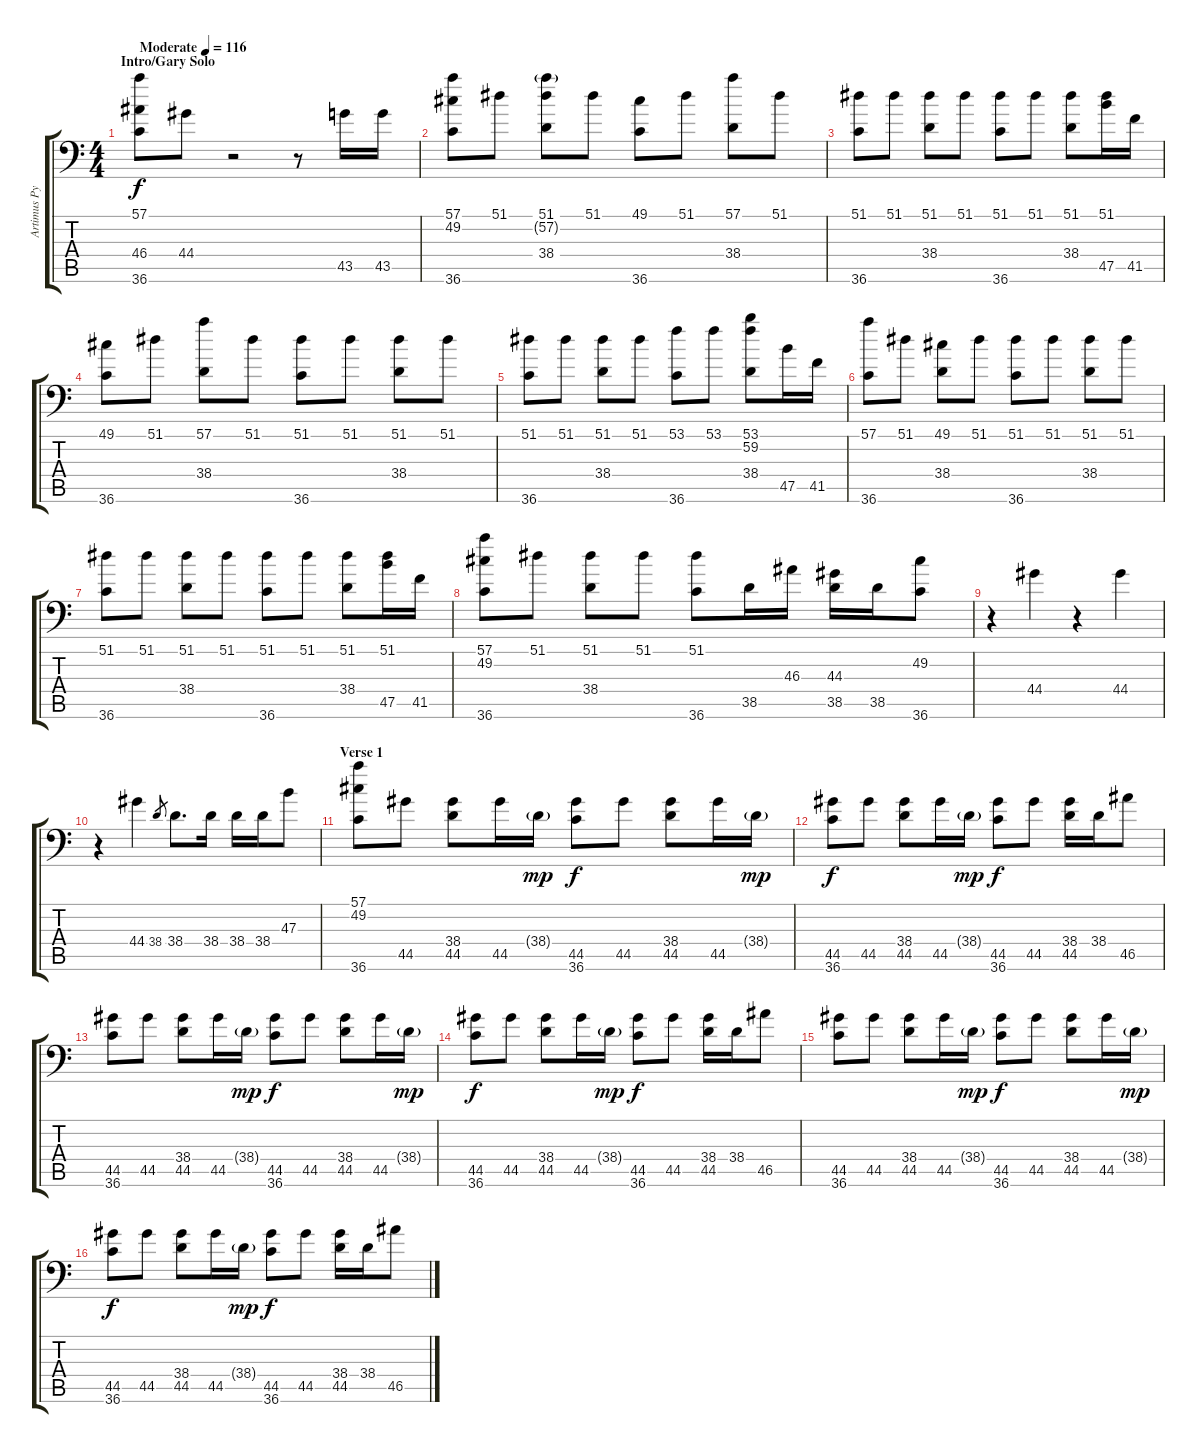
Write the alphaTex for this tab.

\track ("Artimus Pyle" "Artimus Py") {instrument acousticgrandpiano}
\staff {score tabs}
\tuning (C-1 C-1 C-1 C-1 C-1 C-1) {hide}
\ts (4 4)
\section ("" "Intro/Gary Solo")
\tempo (116 "Moderate")
\clef f4
\ks c
(57.1 46.4 36.6).8{dy f instrument acousticgrandpiano} 44.4.8 r.2 r.8 43.5.16 43.5.16 |
(57.1 49.2 36.6).8 51.1.8 (51.1 57.2{g} 38.4).8 51.1.8 (49.1 36.6).8 51.1.8 (57.1 38.4).8 51.1.8 |
(51.1 36.6).8 51.1.8 (51.1 38.4).8 51.1.8 (51.1 36.6).8 51.1.8 (51.1 38.4).8 (51.1 47.5).16 41.5.16 |
(49.1 36.6).8 51.1.8 (57.1 38.4).8 51.1.8 (51.1 36.6).8 51.1.8 (51.1 38.4).8 51.1.8 |
(51.1 36.6).8 51.1.8 (51.1 38.4).8 51.1.8 (53.1 36.6).8 53.1.8 (53.1 59.2 38.4).8 47.5.16 41.5.16 |
(57.1 36.6).8 51.1.8 (49.1 38.4).8 51.1.8 (51.1 36.6).8 51.1.8 (51.1 38.4).8 51.1.8 |
(51.1 36.6).8 51.1.8 (51.1 38.4).8 51.1.8 (51.1 36.6).8 51.1.8 (51.1 38.4).8 (51.1 47.5).16 41.5.16 |
(57.1 49.2 36.6).8 51.1.8 (51.1 38.4).8 51.1.8 (51.1 36.6).8 38.5.16 46.3.16 (44.3 38.5).16 38.5.16 (49.2 36.6).8 |
r.4 44.4.4 r.4 44.4.4 |
r.4 44.4.4 38.4.8{gr} 38.4.8{d} 38.4.16 38.4.16 38.4.16 47.3.8 |
\section ("" "Verse 1")
(57.1 49.2 36.6).8 44.5.8 (38.4 44.5).8 44.5.16 38.4{g}.16{dy mp} (44.5 36.6).8{dy f} 44.5.8 (38.4 44.5).8 44.5.16 38.4{g}.16{dy mp} |
(44.5 36.6).8{dy f} 44.5.8 (38.4 44.5).8 44.5.16 38.4{g}.16{dy mp} (44.5 36.6).8{dy f} 44.5.8 (38.4 44.5).16 38.4.16 46.5.8 |
(44.5 36.6).8 44.5.8 (38.4 44.5).8 44.5.16 38.4{g}.16{dy mp} (44.5 36.6).8{dy f} 44.5.8 (38.4 44.5).8 44.5.16 38.4{g}.16{dy mp} |
(44.5 36.6).8{dy f} 44.5.8 (38.4 44.5).8 44.5.16 38.4{g}.16{dy mp} (44.5 36.6).8{dy f} 44.5.8 (38.4 44.5).16 38.4.16 46.5.8 |
(44.5 36.6).8 44.5.8 (38.4 44.5).8 44.5.16 38.4{g}.16{dy mp} (44.5 36.6).8{dy f} 44.5.8 (38.4 44.5).8 44.5.16 38.4{g}.16{dy mp} |
(44.5 36.6).8{dy f} 44.5.8 (38.4 44.5).8 44.5.16 38.4{g}.16{dy mp} (44.5 36.6).8{dy f} 44.5.8 (38.4 44.5).16 38.4.16 46.5.8
